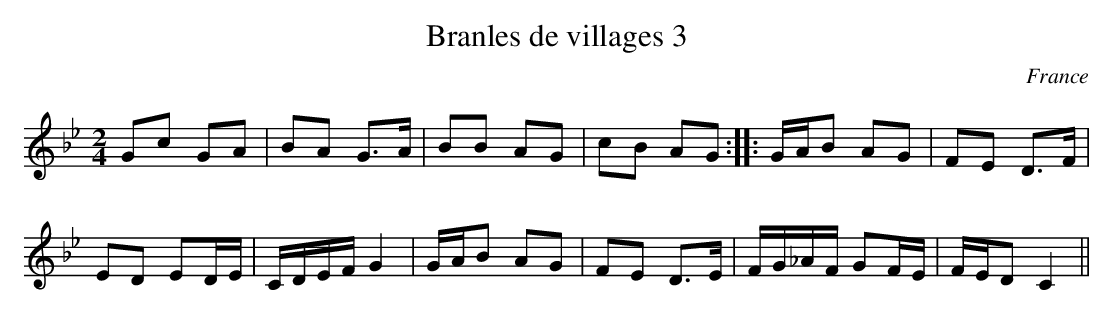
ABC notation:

X:1
T:Branles de villages 3
O:France
M:2/4
L:1/8
K:Gm
Gc GA|BA G>A|BB AG|cB AG::\
G/A/B AG|FE D>F|
ED ED/E/|C/D/E/F/ G2|\
G/A/B AG|FE D>E|F/G/_A/F/ GF/E/|F/E/D C2||
